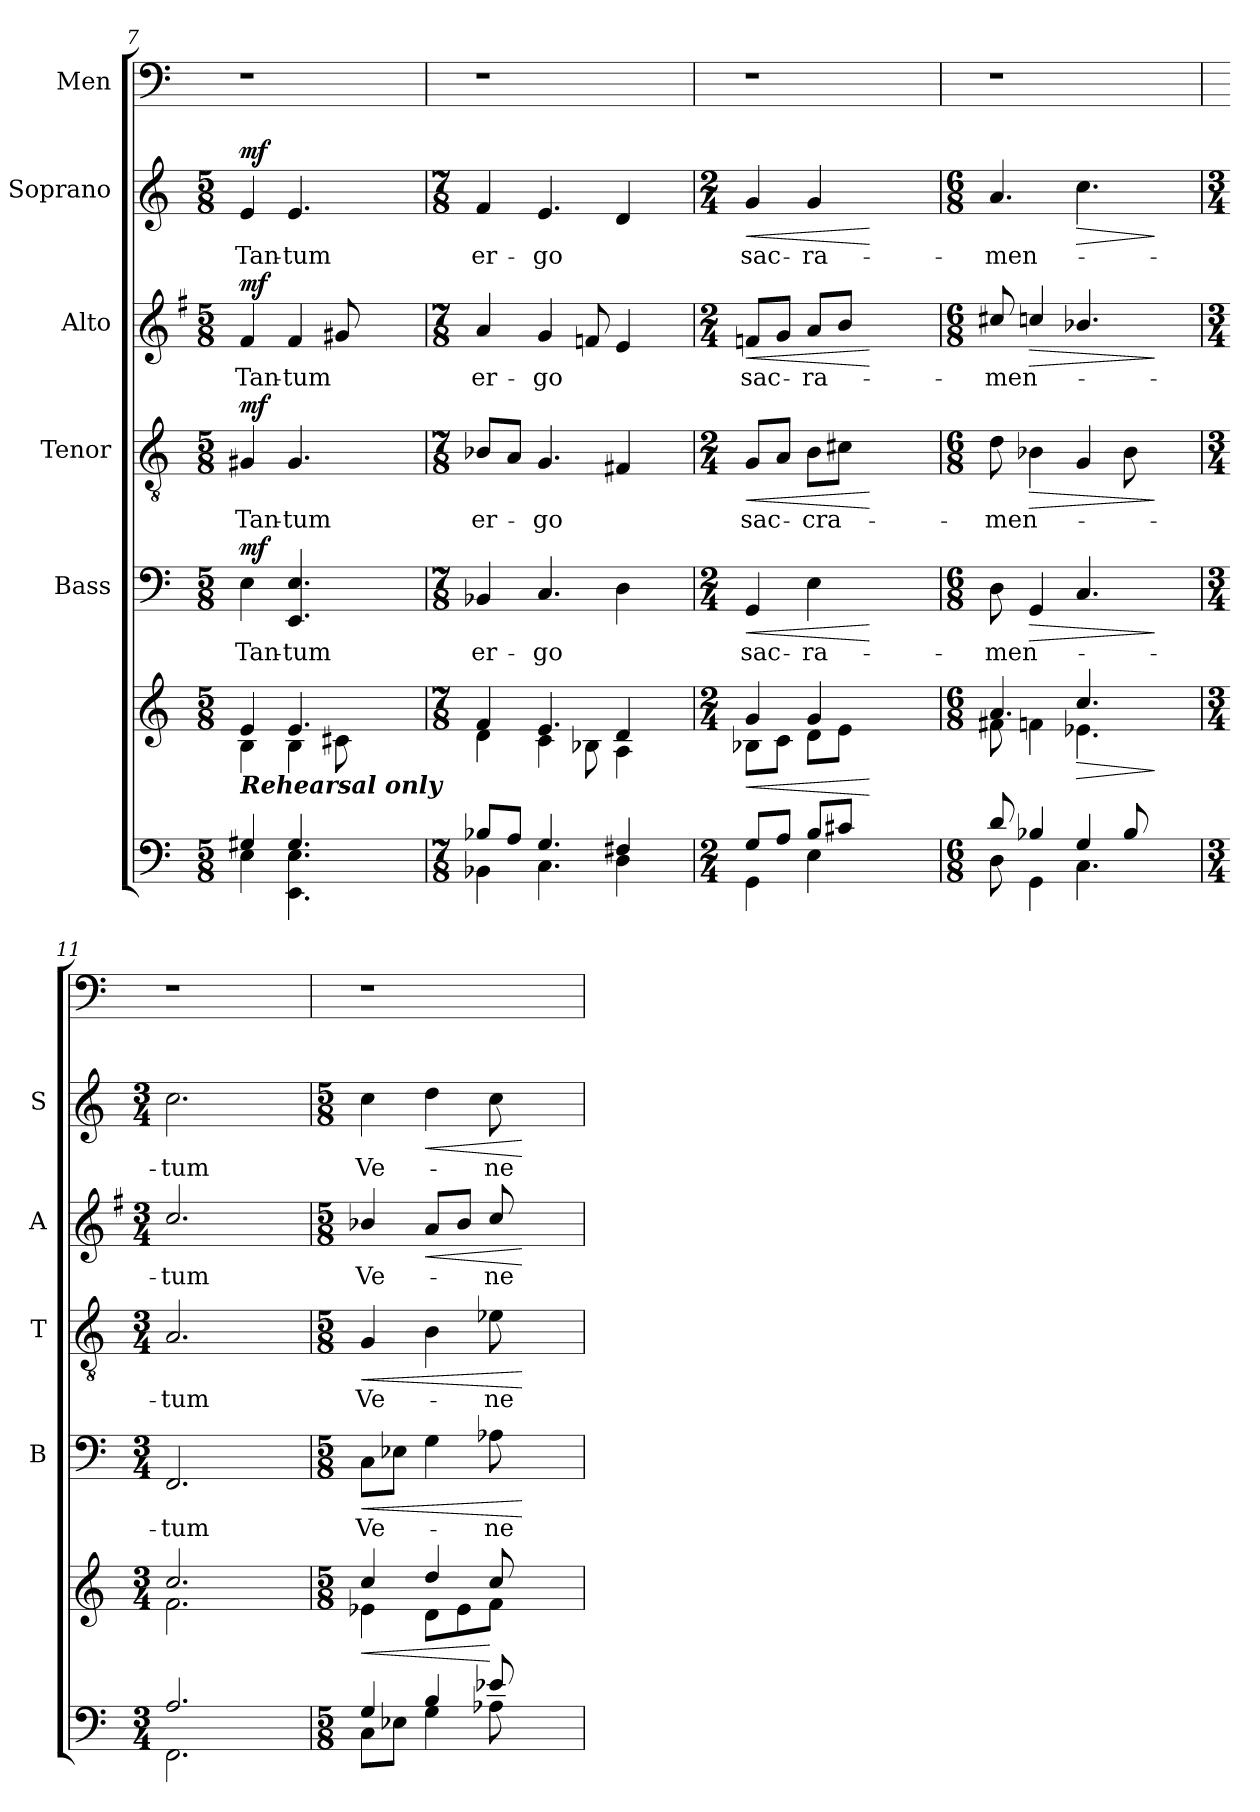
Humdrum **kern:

**kern	**kern	**dynam	**kern	**text	**dynam	**kern	**text	**dynam	**kern	**text	**dynam	**kern	**text	**dynam	**kern
*part6	*part6	*part6	*part5	*part5	*part5	*part4	*part4	*part4	*part3	*part3	*part3	*part2	*part2	*part2	*part1
*staff7	*staff6	*staff6/7	*staff5	*staff5	*staff5	*staff4	*staff4	*staff4	*staff3	*staff3	*staff3	*staff2	*staff2	*staff2	*staff1
*	*	*	*I"Bass	*	*	*I"Tenor	*	*	*I"Alto	*	*	*I"Soprano	*	*	*I"Men
*	*	*	*I'B	*	*	*I'T	*	*	*I'A	*	*	*I'S	*	*	*
!!LO:LB:g=z
*clefF4	*clefG2	*	*clefF4	*	*	*clefGv2	*	*	*clefG2	*	*	*clefG2	*	*	*clefF4
*	*	*	*	*	*	*	*	*	*ITrd4c7	*	*	*	*	*	*
*k[]	*k[]	*	*k[]	*	*	*k[]	*	*	*k[]	*	*	*k[]	*	*	*k[]
*C:	*C:	*	*C:	*	*	*C:	*	*	*C:	*	*	*C:	*	*	*C:
*M5/8	*M5/8	*	*M5/8	*	*	*M5/8	*	*	*M5/8	*	*	*M5/8	*	*	*
=7	=7	=7	=7	=7	=7	=7	=7	=7	=7	=7	=7	=7	=7	=7	=7
*^	*^	*	*	*	*	*	*	*	*	*	*	*	*	*	*
!	!	!LO:TX:b:Bi:t=Rehearsal only	!	!	!	!	!	!	!	!	!	!	!	!	!	!	!
!	!	!	!	!LO:DY:b=2	!	!LO:LY:b	!	!	!LO:LY:b	!	!	!LO:LY:b	!	!	!LO:LY:b	!	!
!	!	!	!	!LO:DY:n=1:b	!	!	!LO:DY:a	!	!	!LO:DY:a	!	!	!LO:DY:a	!	!	!LO:DY:a	!
4G#X!/	4E!\	4e!/	4B!\	mf mf	4E\	Tan-	mf	4G#X/	Tan-	mf	4B/	Tan-	mf	4e/	Tan-	mf	1r
!	!	!	!	!	!	!LO:LY:b	!	!	!LO:LY:b	!	!	!LO:LY:b	!	!	!LO:LY:b	!	!
4.G#!/	4.EE!\ 4.E!\	4.e!/	4B!\	.	4.EE/ 4.E/	-tum	.	4.G#/	-tum	.	4B/	-tum	.	4.e/	-tum	.	.
.	.	.	8c#X!\	.	.	.	.	.	.	.	8c#X/	.	.	.	.	.	.
4.ryy	4.ryy	4.ryy	4.ryy	.	4.ryy	.	.	4.ryy	.	.	4.ryy	.	.	4.ryy	.	.	.
=8	=8	=8	=8	=8	=8	=8	=8	=8	=8	=8	=8	=8	=8	=8	=8	=8	=8
*M7/8	*	*M7/8	*	*	*M7/8	*	*	*M7/8	*	*	*M7/8	*	*	*M7/8	*	*	*
!	!	!	!	!	!	!LO:LY:b	!	!	!LO:LY:b	!	!	!LO:LY:b	!	!	!LO:LY:b	!	!
8B-X!/L	4BB-X!\	4f!/	4d!\	.	4BB-X/	er-	.	8B-X/L	er-	.	4d/	er-	.	4f/	er-	.	1r
8A!/J	.	.	.	.	.	.	.	8A/J	.	.	.	.	.	.	.	.	.
!	!	!	!	!	!	!LO:LY:b	!	!	!LO:LY:b	!	!	!LO:LY:b	!	!	!LO:LY:b	!	!
4.G!/	4.C!\	4.e!/	4c!\	.	4.C/	-go	.	4.G/	-go	.	4c/	-go	.	4.e/	-go	.	.
.	.	.	8B-X!\	.	.	.	.	.	.	.	8B-X/	.	.	.	.	.	.
4F#X!/	4D!\	4d!/	4A!\	.	4D\	.	.	4F#X/	.	.	4A/	.	.	4d/	.	.	.
8ryy	8ryy	8ryy	8ryy	.	8ryy	.	.	8ryy	.	.	8ryy	.	.	8ryy	.	.	.
=9	=9	=9	=9	=9	=9	=9	=9	=9	=9	=9	=9	=9	=9	=9	=9	=9	=9
*M2/4	*	*M2/4	*	*	*M2/4	*	*	*M2/4	*	*	*M2/4	*	*	*M2/4	*	*	*
!	!	!	!	!LO:HP:b	!	!LO:LY:b	!LO:HP:b	!	!LO:LY:b	!LO:HP:b	!	!LO:LY:b	!LO:HP:b	!	!LO:LY:b	!LO:HP:b	!
8G!/L	4GG!\	4g!/	8B-X!\L	<	4GG/	sac-	<	8G/L	sac-	<	8B-X/L	sac-	<	4g/	sac-	<	1r
8A!/J	.	.	8c!\J	.	.	.	.	8A/J	.	.	8c/J	.	.	.	.	.	.
!	!	!	!	!	!	!LO:LY:b	!	!	!LO:LY:b	!	!	!LO:LY:b	!	!	!LO:LY:b	!	!
8B!/L	4E!\	4g!/	8d!\L	.	4E\	-ra-	.	8B\L	-cra-	.	8d/L	-ra-	.	4g/	-ra-	.	.
8c#X!/J	.	.	8e!\J	.	.	.	.	8c#X\J	.	.	8e/J	.	.	.	.	.	.
2ryy	2ryy	2ryy	2ryy	[	2ryy	.	[	2ryy	.	[	2ryy	.	[	2ryy	.	[	.
=10	=10	=10	=10	=10	=10	=10	=10	=10	=10	=10	=10	=10	=10	=10	=10	=10	=10
*M6/8	*	*M6/8	*	*	*M6/8	*	*	*M6/8	*	*	*M6/8	*	*	*M6/8	*	*	*
!	!	!	!	!	!	!LO:LY:b	!	!	!LO:LY:b	!	!	!LO:LY:b	!	!	!LO:LY:b	!	!
8d!/	8D!\	4.a!/	8f#X!\	.	8D\	-men-	.	8d\	-men-	.	8f#X/	-men-	.	4.a/	-men-	.	1r
!	!	!	!	!	!	!	!LO:HP:b	!	!	!LO:HP:b	!	!	!LO:HP:b	!	!	!	!
4B-X!/	4GG!\	.	4fn!\	.	4GG/	.	>	4B-X\	.	>	4fn/	.	>	.	.	.	.
!	!	!	!	!LO:HP:b	!	!	!	!	!	!	!	!	!	!	!	!LO:HP:b	!
4G!/	4.C!\	4.cc!/	4.e-X!\	>	4.C/	.	.	4G/	.	.	4.e-X/	.	.	4.cc\	.	>	.
8B-!/	.	.	.	.	.	.	.	8B-\	.	.	.	.	.	.	.	.	.
4ryy	4ryy	4ryy	4ryy	]	4ryy	.	]	4ryy	.	]	4ryy	.	]	4ryy	.	]	.
=11	=11	=11	=11	=11	=11	=11	=11	=11	=11	=11	=11	=11	=11	=11	=11	=11	=11
*M3/4	*	*M3/4	*	*	*M3/4	*	*	*M3/4	*	*	*M3/4	*	*	*M3/4	*	*	*
!	!	!	!	!	!	!LO:LY:b	!	!	!LO:LY:b	!	!	!LO:LY:b	!	!	!LO:LY:b	!	!
2.A!/	2.FF!\	2.cc!/	2.f!\	.	2.FF/	-tum	.	2.A/	-tum	.	2.f/	-tum	.	2.cc\	-tum	.	1r
4ryy	4ryy	4ryy	4ryy	.	4ryy	.	.	4ryy	.	.	4ryy	.	.	4ryy	.	.	.
!!LO:PB:g=z
=12	=12	=12	=12	=12	=12	=12	=12	=12	=12	=12	=12	=12	=12	=12	=12	=12	=12
*M5/8	*	*M5/8	*	*	*M5/8	*	*	*M5/8	*	*	*M5/8	*	*	*M5/8	*	*	*
!	!	!	!	!LO:HP:b	!	!LO:LY:b	!LO:HP:b	!	!LO:LY:b	!LO:HP:b	!	!LO:LY:b	!	!	!LO:LY:b	!	!
4G!/	8C!\L	4cc!/	4e-X!\	<	8C\L	Ve-	<	4G/	Ve-	<	4e-X/	Ve-	.	4cc\	Ve-	.	1r
.	8E-X!\J	.	.	.	8E-X\J	.	.	.	.	.	.	.	.	.	.	.	.
!	!	!	!	!	!	!	!	!	!	!	!	!	!LO:HP:b	!	!	!LO:HP:b	!
4B!/	4G!\	4dd!/	8d!\L	.	4G\	.	.	4B\	.	.	8d/L	.	<	4dd\	.	<	.
.	.	.	8e-!\	.	.	.	.	.	.	.	8e-/J	.	.	.	.	.	.
!	!	!	!	!	!	!LO:LY:b	!	!	!LO:LY:b	!	!	!LO:LY:b	!	!	!LO:LY:b	!	!
8e-X!/	8A-X!\	8cc!/	8f!\J	[	8A-X\	-ne-	.	8e-X\	-ne-	.	8f/	-ne-	.	8cc\	-ne-	.	.
4.ryy	4.ryy	4.ryy	4.ryy	.	4.ryy	.	[	4.ryy	.	[	4.ryy	.	[	4.ryy	.	[	.
*v	*v	*	*	*	*	*	*	*	*	*	*	*	*	*	*	*	*
*	*v	*v	*	*	*	*	*	*	*	*	*	*	*	*	*	*
=	=	=	=	=	=	=	=	=	=	=	=	=	=	=	=
*-	*-	*-	*-	*-	*-	*-	*-	*-	*-	*-	*-	*-	*-	*-	*-
